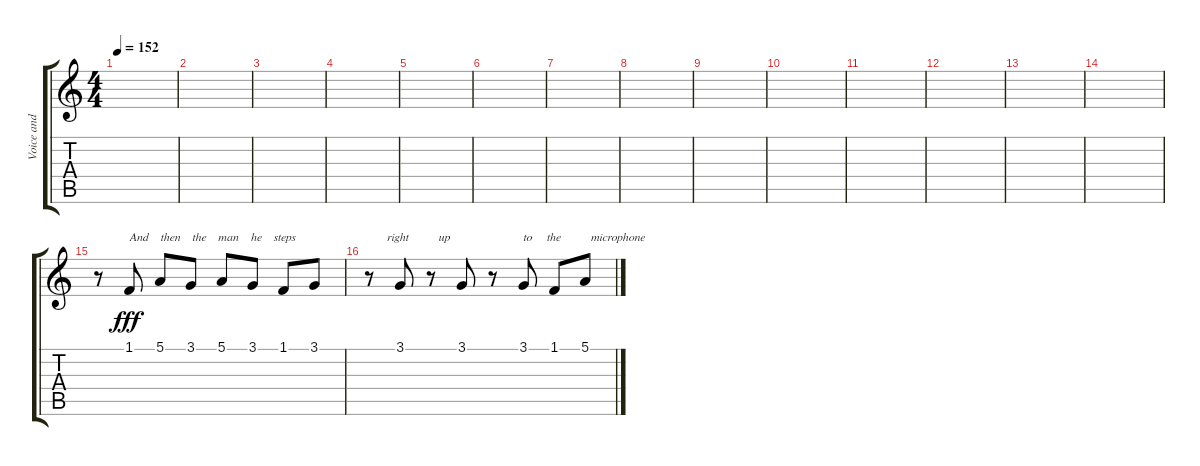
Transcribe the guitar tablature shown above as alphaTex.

\track ("Voice and Lyrics" "Voice and ") {instrument clarinet}
\staff {score tabs}
\tuning (E4 B3 G3 D3 A2 E2) {hide}
\ts (4 4)
\tempo 152
\clef g2
\ks c
|
|
|
|
|
|
|
|
|
|
|
|
|
|
r.8 1.1.8{txt "And    then    the    man    he    steps" dy fff} 5.1.8 3.1.8 5.1.8 3.1.8 1.1.8 3.1.8 |
r.8{txt "      right          up      "} 3.1.8 r.8 3.1.8 r.8 3.1.8{txt "to     the          microphone"} 1.1.8 5.1.8
